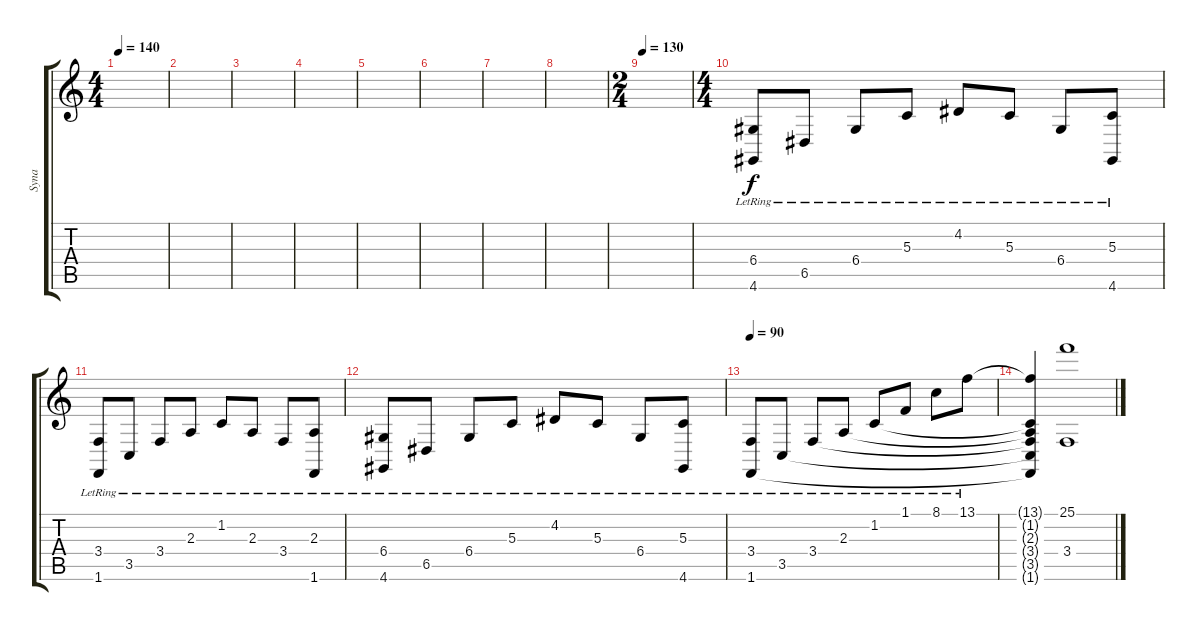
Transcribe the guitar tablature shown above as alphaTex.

\track ("Syna" "Syna") {instrument percussiveorgan}
\staff {score tabs}
\tuning (E4 B3 G3 D3 A2 E2) {hide}
\ts (4 4)
\tempo 140
\clef g2
\ks c
|
|
|
|
|
|
|
|
\ts (2 4)
\tempo 130
|
\ts (4 4)
(6.4{lr} 4.6{lr}).8 6.5{lr}.8 6.4{lr}.8 5.3{lr}.8 4.2{lr}.8 5.3{lr}.8 6.4{lr}.8 (5.3{lr} 4.6{lr}).8 |
(3.4{lr} 1.6{lr}).8 3.5{lr}.8 3.4{lr}.8 2.3{lr}.8 1.2{lr}.8 2.3{lr}.8 3.4{lr}.8 (2.3{lr} 1.6{lr}).8 |
(6.4{lr} 4.6{lr}).8 6.5{lr}.8 6.4{lr}.8 5.3{lr}.8 4.2{lr}.8 5.3{lr}.8 6.4{lr}.8 (5.3{lr} 4.6{lr}).8 |
\tempo 90
(3.4{lr} 1.6{lr}).8 3.5{lr}.8 3.4{lr}.8 2.3{lr}.8 1.2{lr}.8 1.1{lr}.8 8.1{lr}.8 13.1{lr}.8 |
(13.1{t} 1.2{t} 2.3{t} 3.4{t} 3.5{t} 1.6{t}).4 (25.1 3.4).1
